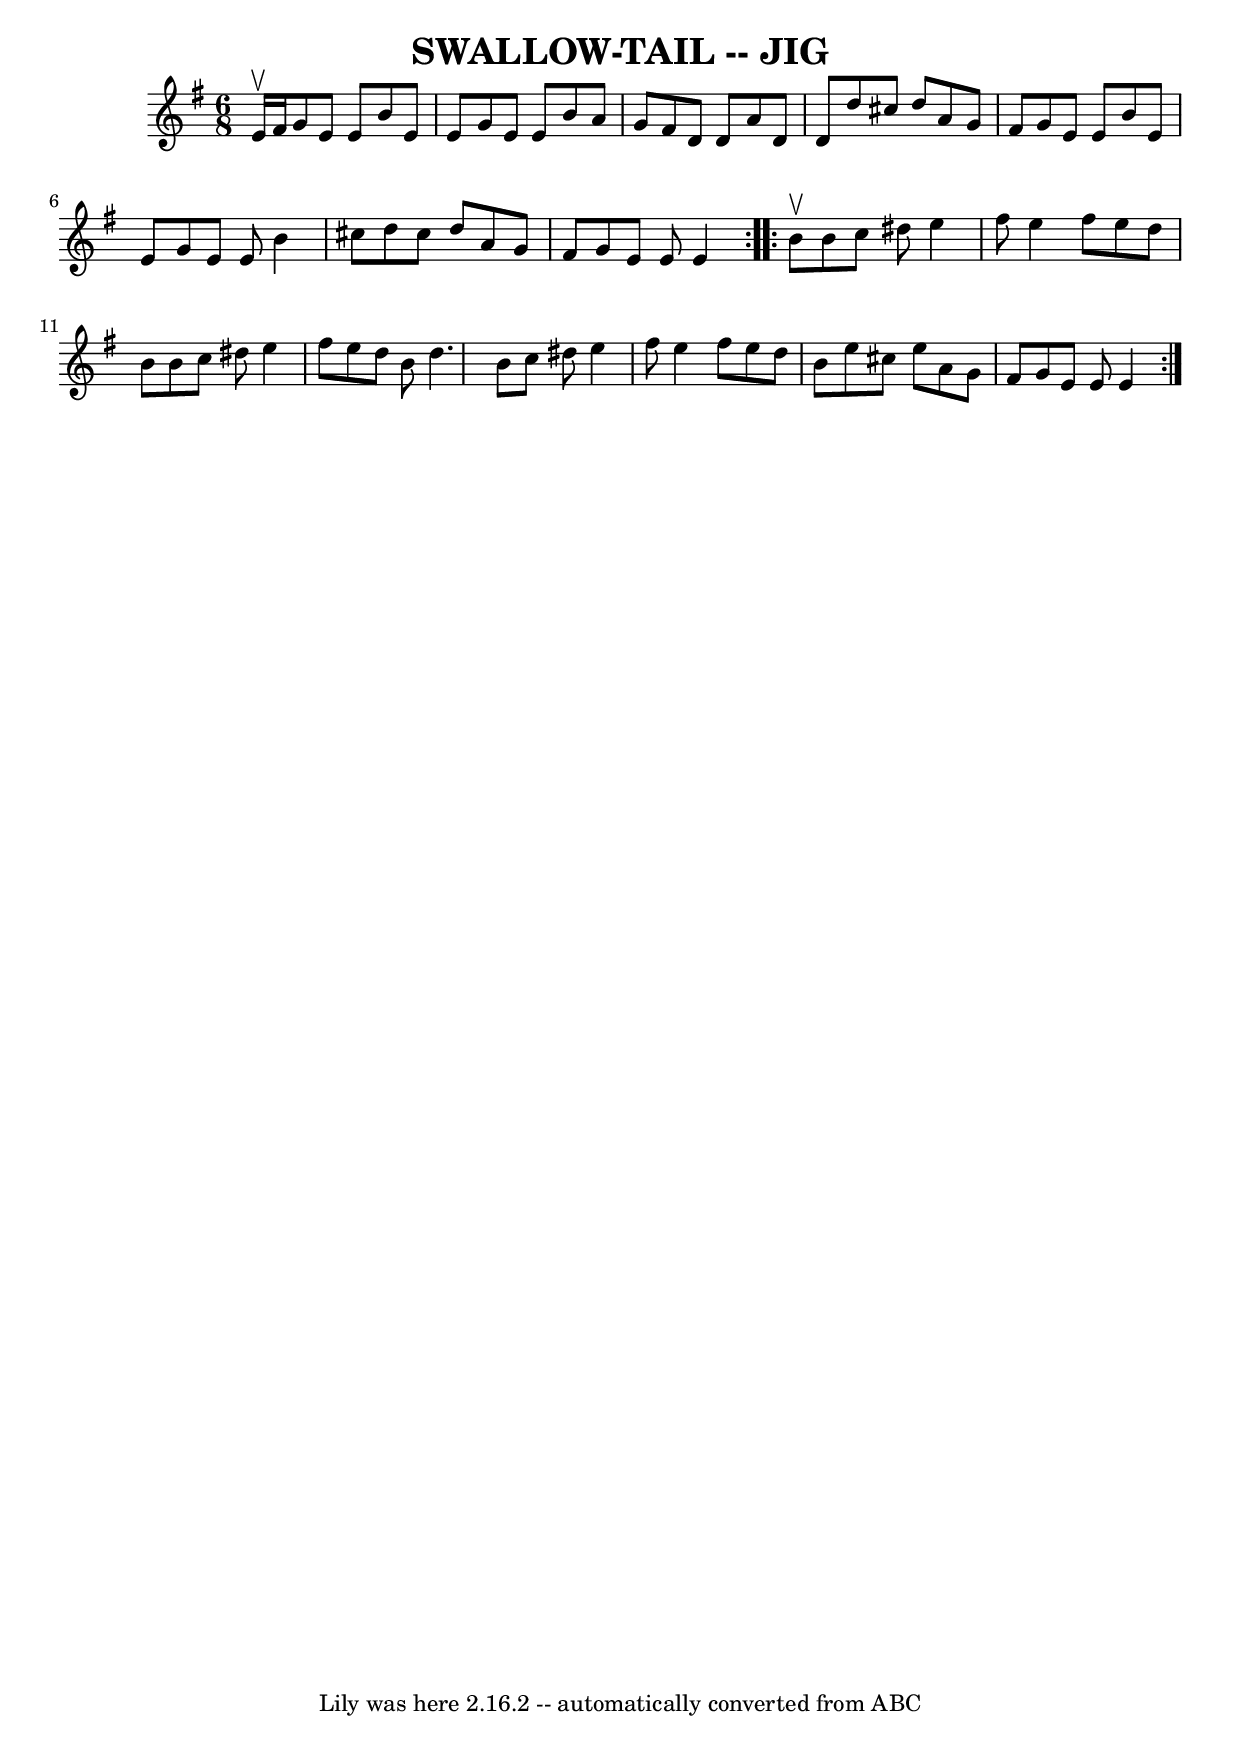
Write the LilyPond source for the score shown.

\version "2.7.40"
\include "Mammoth.ily"
\header {
	%% book = "Ryan's Mammoth Collection of Fiddle Tunes"
	crossRefNumber = "1"
	footnotes = ""
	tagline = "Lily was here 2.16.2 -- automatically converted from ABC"
	title = "SWALLOW-TAIL -- JIG"
}
voicedefault =  {
\set Score.defaultBarType = "empty"

\repeat volta 2 {
\time 6/8 \key e \minor e'16^\upbow fis'16        |
 g'8 e'8    
e'8 b'8 e'8 e'8    |
 g'8 e'8 e'8 b'8 a'8 g'8   
 |
 fis'8 d'8 d'8 a'8 d'8 d'8    |
 d''8    
cis''8 d''8 a'8 g'8 fis'8        |
 g'8 e'8 e'8    
b'8 e'8 e'8    |
 g'8 e'8 e'8 b'4 cis''8    |
  
 d''8 cis''8 d''8 a'8 g'8 fis'8    |
 g'8 e'8 e'8  
 e'4    }     \repeat volta 2 { b'8^\upbow       |
 b'8 c''8    
dis''8 e''4 fis''8    |
 e''4 fis''8 e''8 d''8 b'8    
|
 b'8 c''8 dis''8 e''4 fis''8    |
 e''8 d''8   
 b'8 d''4.        |
 b'8 c''8 dis''8 e''4 fis''8    
|
 e''4 fis''8 e''8 d''8 b'8    |
 e''8 cis''8   
 e''8 a'8 g'8 fis'8    |
 g'8 e'8 e'8 e'4    }   
}

\score{
    <<

	\context Staff="default"
	{
	    \voicedefault 
	}

    >>
	\layout {
	}
	\midi {}
}
